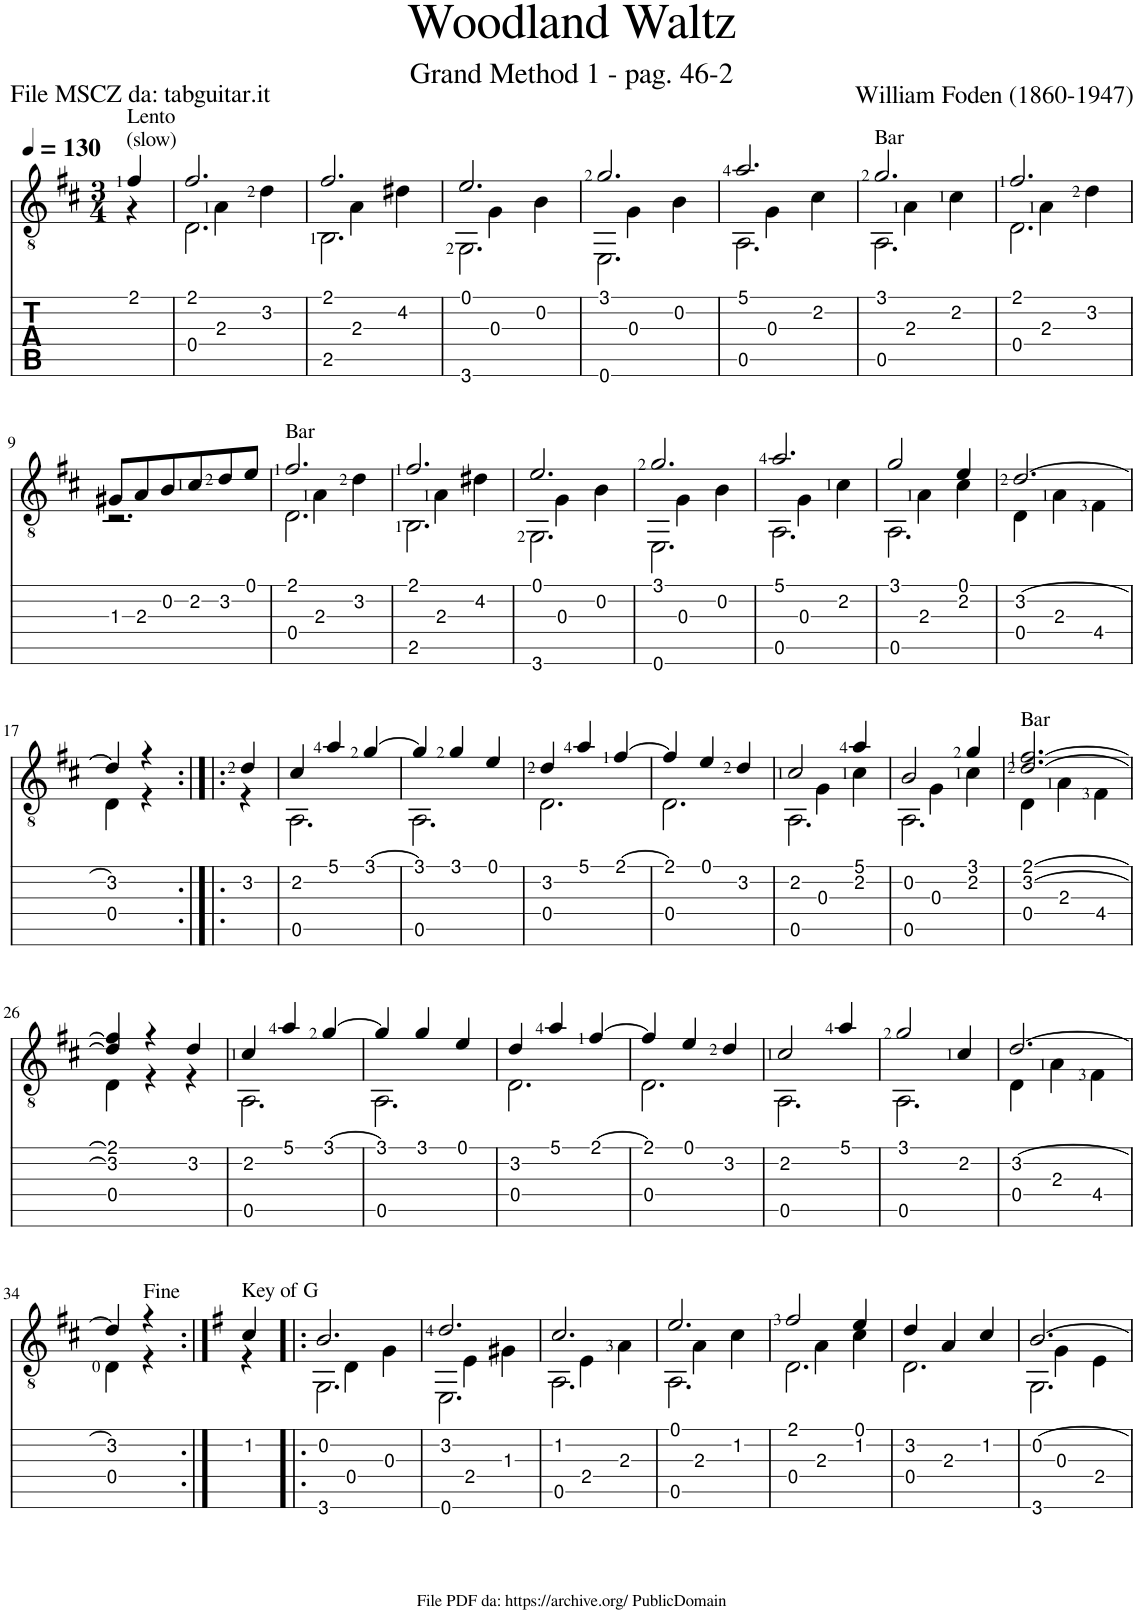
**kern	**kern
*part1	*part1
*staff2	*staff1
*I"Guitar	*
*I'Guit.	*
*stria6	*
*	*clefGv2
*k[f#c#]	*k[f#c#]
*M3/4	*M3/4
*MM130	*MM130
=1	=1
*^	*^
!	!	!LO:TX:a:t=Lento	!
!	!	!LO:TX:a:t=(slow)	!
4f#	4r	4f#/	4r
=2	=2	=2	=2
*	*^	*	*^
2.f#	4ryy	2.D	2.f#/	4ryy	2.D\
.	4A	.	.	4A\	.
.	4d	.	.	4d\	.
=3	=3	=3	=3	=3	=3
2.f#	4ryy	2.BB	2.f#/	4ryy	2.BB\
.	4A	.	.	4A\	.
.	4d#	.	.	4d#X\	.
=4	=4	=4	=4	=4	=4
2.e	4ryy	2.GG	2.e/	4ryy	2.GG\
.	4G	.	.	4G\	.
.	4B	.	.	4B\	.
=5	=5	=5	=5	=5	=5
2.g	4ryy	2.EE	2.g/	4ryy	2.EE\
.	4G	.	.	4G\	.
.	4B	.	.	4B\	.
=6	=6	=6	=6	=6	=6
2.a	4ryy	2.AA	2.a/	4ryy	2.AA\
.	4G	.	.	4G\	.
.	4c#	.	.	4c#\	.
=7	=7	=7	=7	=7	=7
!	!	!	!LO:TX:a:t=Bar	!	!
2.g	4ryy	2.AA	2.g/	4ryy	2.AA\
.	4A	.	.	4A\	.
.	4c#	.	.	4c#\	.
=8	=8	=8	=8	=8	=8
2.f#	4ryy	2.D	2.f#/	4ryy	2.D\
.	4A	.	.	4A\	.
.	4d	.	.	4d\	.
*	*v	*v	*	*	*
*	*	*	*v	*v
!!LO:LB:g=z
=9	=9	=9	=9
8G#L	2.r	8G#X/L	2.r
8AJ	.	8A/	.
8BL	.	8B/	.
8c#J	.	8c#/	.
8dL	.	8d/	.
8eJ	.	8e/J	.
=10	=10	=10	=10
*	*^	*	*^
!	!	!	!LO:TX:a:t=Bar	!	!
2.f#	4ryy	2.D	2.f#/	4ryy	2.D\
.	4A	.	.	4A\	.
.	4d	.	.	4d\	.
=11	=11	=11	=11	=11	=11
2.f#	4ryy	2.BB	2.f#/	4ryy	2.BB\
.	4A	.	.	4A\	.
.	4d#	.	.	4d#X\	.
=12	=12	=12	=12	=12	=12
2.e	4ryy	2.GG	2.e/	4ryy	2.GG\
.	4G	.	.	4G\	.
.	4B	.	.	4B\	.
=13	=13	=13	=13	=13	=13
2.g	4ryy	2.EE	2.g/	4ryy	2.EE\
.	4G	.	.	4G\	.
.	4B	.	.	4B\	.
=14	=14	=14	=14	=14	=14
2.a	4ryy	2.AA	2.a/	4ryy	2.AA\
.	4G	.	.	4G\	.
.	4c#	.	.	4c#\	.
=15	=15	=15	=15	=15	=15
2g	4ryy	2.AA	2g/	4ryy	2.AA\
.	4A	.	.	4A\	.
4e	4c#	.	4e/	4c#\	.
*	*v	*v	*	*	*
*	*	*	*v	*v
=16	=16	=16	=16
[2.d	4D	[2.d/	4D\
.	4A	.	4A\
.	4F#	.	4F#\
!!LO:LB:g=z	!!
=17	=17	=17	=17
4d]	4D	4d/]	4D\
4r	4r	4r	4r
=18:|!|:	=18:|!|:	=18:|!|:	=18:|!|:
4d	4r	4d/	4r
=19	=19	=19	=19
4c#	2.AA	4c#/	2.AA\
4a	.	4a/	.
[4g	.	[4g/	.
=20	=20	=20	=20
4g]	2.AA	4g/]	2.AA\
4g	.	4g/	.
4e	.	4e/	.
=21	=21	=21	=21
4d	2.D	4d/	2.D\
4a	.	4a/	.
[4f#	.	[4f#/	.
=22	=22	=22	=22
4f#]	2.D	4f#/]	2.D\
4e	.	4e/	.
4d	.	4d/	.
=23	=23	=23	=23
*	*^	*	*^
2c#	4ryy	2.AA	2c#/	4ryy	2.AA\
.	4G	.	.	4G\	.
4a	4c#	.	4a/	4c#\	.
=24	=24	=24	=24	=24	=24
2B	4ryy	2.AA	2B/	4ryy	2.AA\
.	4G	.	.	4G\	.
4g	4c#	.	4g/	4c#\	.
*	*v	*v	*	*	*
*	*	*	*v	*v
=25	=25	=25	=25
!	!	!LO:TX:a:t=Bar	!
[2.d [2.f#	4D	[2.d/ [2.f#/	4D\
.	4A	.	4A\
.	4F#	.	4F#\
!!LO:LB:g=z	!!
=26	=26	=26	=26
4d] 4f#]	4D	4d/] 4f#/]	4D\
4r	4r	4r	4r
4d	4r	4d/	4r
=27	=27	=27	=27
4c#	2.AA	4c#/	2.AA\
4a	.	4a/	.
[4g	.	[4g/	.
=28	=28	=28	=28
4g]	2.AA	4g/]	2.AA\
4g	.	4g/	.
4e	.	4e/	.
=29	=29	=29	=29
4d	2.D	4d/	2.D\
4a	.	4a/	.
[4f#	.	[4f#/	.
=30	=30	=30	=30
4f#]	2.D	4f#/]	2.D\
4e	.	4e/	.
4d	.	4d/	.
=31	=31	=31	=31
2c#	2.AA	2c#/	2.AA\
4a	.	4a/	.
=32	=32	=32	=32
2g	2.AA	2g/	2.AA\
4c#	.	4c#/	.
=33	=33	=33	=33
[2.d	4D	[2.d/	4D\
.	4A	.	4A\
.	4F#	.	4F#\
!!LO:LB:g=z	!!
=34	=34	=34	=34
4d]	4D	4d/]	4D\
4r	4r	4r	4r
=35:|!	=35:|!	=35:|!	=35:|!
*k[f#]	*	*k[f#]	*
!	!	!LO:TX:a:t=Key of G	!
4c	4r	4c/	4r
=36!|:	=36!|:	=36!|:	=36!|:
*	*^	*	*^
2.B	4ryy	2.GG	2.B/	4ryy	2.GG\
.	4D	.	.	4D\	.
.	4G	.	.	4G\	.
=37	=37	=37	=37	=37	=37
2.d	4ryy	2.EE	2.d/	4ryy	2.EE\
.	4E	.	.	4E\	.
.	4G#	.	.	4G#X\	.
=38	=38	=38	=38	=38	=38
2.c	4ryy	2.AA	2.c/	4ryy	2.AA\
.	4E	.	.	4E\	.
.	4A	.	.	4A\	.
=39	=39	=39	=39	=39	=39
2.e	4ryy	2.AA	2.e/	4ryy	2.AA\
.	4A	.	.	4A\	.
.	4c	.	.	4c\	.
=40	=40	=40	=40	=40	=40
2f#	4ryy	2.D	2f#/	4ryy	2.D\
.	4A	.	.	4A\	.
4e	4c	.	4e/	4c\	.
*	*v	*v	*	*	*
*	*	*	*v	*v
=41	=41	=41	=41
4d	2.D	4d/	2.D\
4A	.	4A/	.
4c	.	4c/	.
=42	=42	=42	=42
*	*^	*	*^
[2.B	4ryy	2.GG	[2.B/	4ryy	2.GG\
.	4G	.	.	4G\	.
.	4E	.	.	4E\	.
*v	*v	*v	*	*	*
*	*v	*v	*v
=	=
*-	*-
